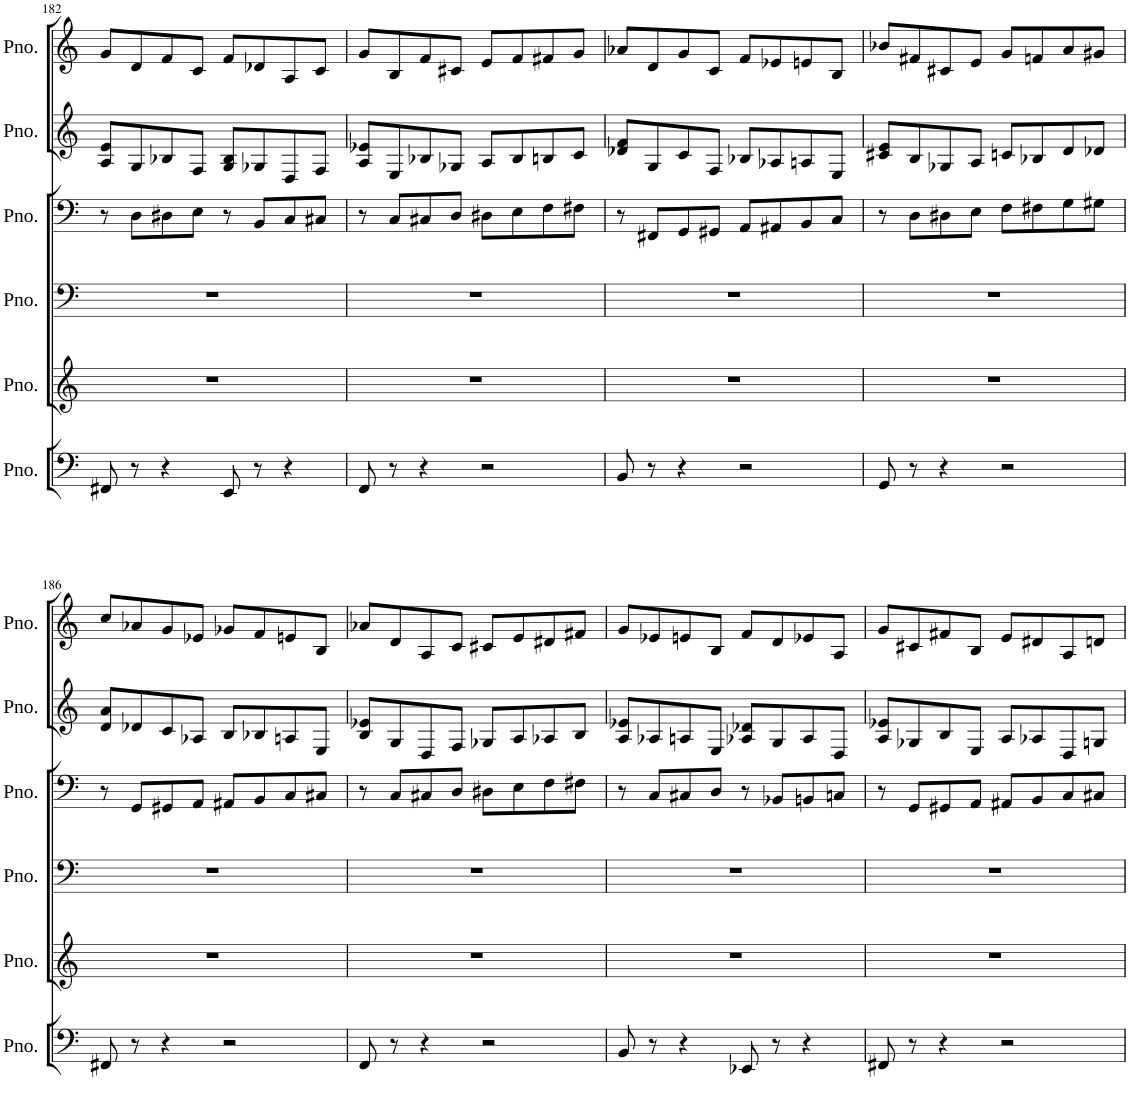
**kern	**kern	**kern	**kern	**kern	**kern
*part6	*part5	*part4	*part3	*part2	*part1
*staff6	*staff5	*staff4	*staff3	*staff2	*staff1
*I"Piano	*I"Piano	*I"Piano	*I"Piano	*I"Piano	*I"Piano
*I'Pno.	*I'Pno.	*I'Pno.	*I'Pno.	*I'Pno.	*I'Pno.
!!LO:PB:g=z
*clefF4	*clefG2	*clefF4	*clefF4	*clefG2	*clefG2
*k[]	*k[]	*k[]	*k[]	*k[]	*k[]
*M4/4	*M4/4	*M4/4	*M4/4	*M4/4	*M4/4
=182	=182	=182	=182	=182	=182
8FF#X/	1r	1r	8r	8A/ 8e/L	8g/L
8r	.	.	8D\L	8G/	8d/
4r	.	.	8D#X\	8B-X/	8f/
.	.	.	8E\J	8F/J	8c/J
8EE/	.	.	8r	8G/ 8B-/L	8f/L
8r	.	.	8BB/L	8G-X/	8d-X/
4r	.	.	8C/	8D/	8A/
.	.	.	8C#X/J	8F/J	8c/J
=183	=183	=183	=183	=183	=183
8FF/	1r	1r	8r	8A/ 8e-X/L	8g/L
8r	.	.	8C/L	8E/	8B/
4r	.	.	8C#X/	8B-X/	8f/
.	.	.	8D/J	8G-X/J	8c#X/J
2r	.	.	8D#X\L	8A/L	8e/L
.	.	.	8E\	8B-/	8f/
.	.	.	8F\	8Bn/	8f#X/
.	.	.	8F#X\J	8c/J	8g/J
=184	=184	=184	=184	=184	=184
8BB/	1r	1r	8r	8d-X/ 8f/L	8a-X/L
8r	.	.	8FF#X/L	8G/	8d/
4r	.	.	8GG/	8c/	8g/
.	.	.	8GG#X/J	8F/J	8c/J
2r	.	.	8AA/L	8B-X/L	8f/L
.	.	.	8AA#X/	8A-X/	8e-X/
.	.	.	8BB/	8An/	8en/
.	.	.	8C/J	8E/J	8B/J
=185	=185	=185	=185	=185	=185
8GG/	1r	1r	8r	8c#X/ 8e/L	8b-X/L
8r	.	.	8D\L	8B/	8f#X/
4r	.	.	8D#X\	8G-X/	8c#X/
.	.	.	8E\J	8A/J	8e/J
2r	.	.	8F\L	8cn/L	8g/L
.	.	.	8F#X\	8B-X/	8fn/
.	.	.	8G\	8d/	8a/
.	.	.	8G#X\J	8d-X/J	8g#X/J
!!LO:LB:g=z
=186	=186	=186	=186	=186	=186
8FF#X/	1r	1r	8r	8d/ 8a/L	8cc/L
8r	.	.	8GG/L	8d-X/	8a-X/
4r	.	.	8GG#X/	8c/	8g/
.	.	.	8AA/J	8A-X/J	8e-X/J
2r	.	.	8AA#X/L	8B/L	8g-X/L
.	.	.	8BB/	8B-X/	8f/
.	.	.	8C/	8An/	8en/
.	.	.	8C#X/J	8E/J	8B/J
=187	=187	=187	=187	=187	=187
8FF/	1r	1r	8r	8B/ 8e-X/L	8a-X/L
8r	.	.	8C/L	8G/	8d/
4r	.	.	8C#X/	8D/	8A/
.	.	.	8D/J	8F/J	8c/J
2r	.	.	8D#X\L	8G-X/L	8c#X/L
.	.	.	8E\	8A/	8e/
.	.	.	8F\	8A-X/	8d#X/
.	.	.	8F#X\J	8B/J	8f#X/J
=188	=188	=188	=188	=188	=188
8BB/	1r	1r	8r	8A/ 8e-X/L	8g/L
8r	.	.	8C/L	8A-X/	8e-X/
4r	.	.	8C#X/	8An/	8en/
.	.	.	8D/J	8E/J	8B/J
8EE-X/	.	.	8r	8A-X/ 8d-X/L	8f/L
8r	.	.	8BB-X/L	8G/	8d/
4r	.	.	8BBn/	8A-/	8e-X/
.	.	.	8Cn/J	8D/J	8A/J
=189	=189	=189	=189	=189	=189
8FF#X/	1r	1r	8r	8A/ 8e-X/L	8g/L
8r	.	.	8GG/L	8G-X/	8c#X/
4r	.	.	8GG#X/	8B/	8f#X/
.	.	.	8AA/J	8E/J	8B/J
2r	.	.	8AA#X/L	8A/L	8e/L
.	.	.	8BB/	8A-X/	8d#X/
.	.	.	8C/	8D/	8A/
.	.	.	8C#X/J	8Gn/J	8dn/J
=	=	=	=	=	=
*-	*-	*-	*-	*-	*-
